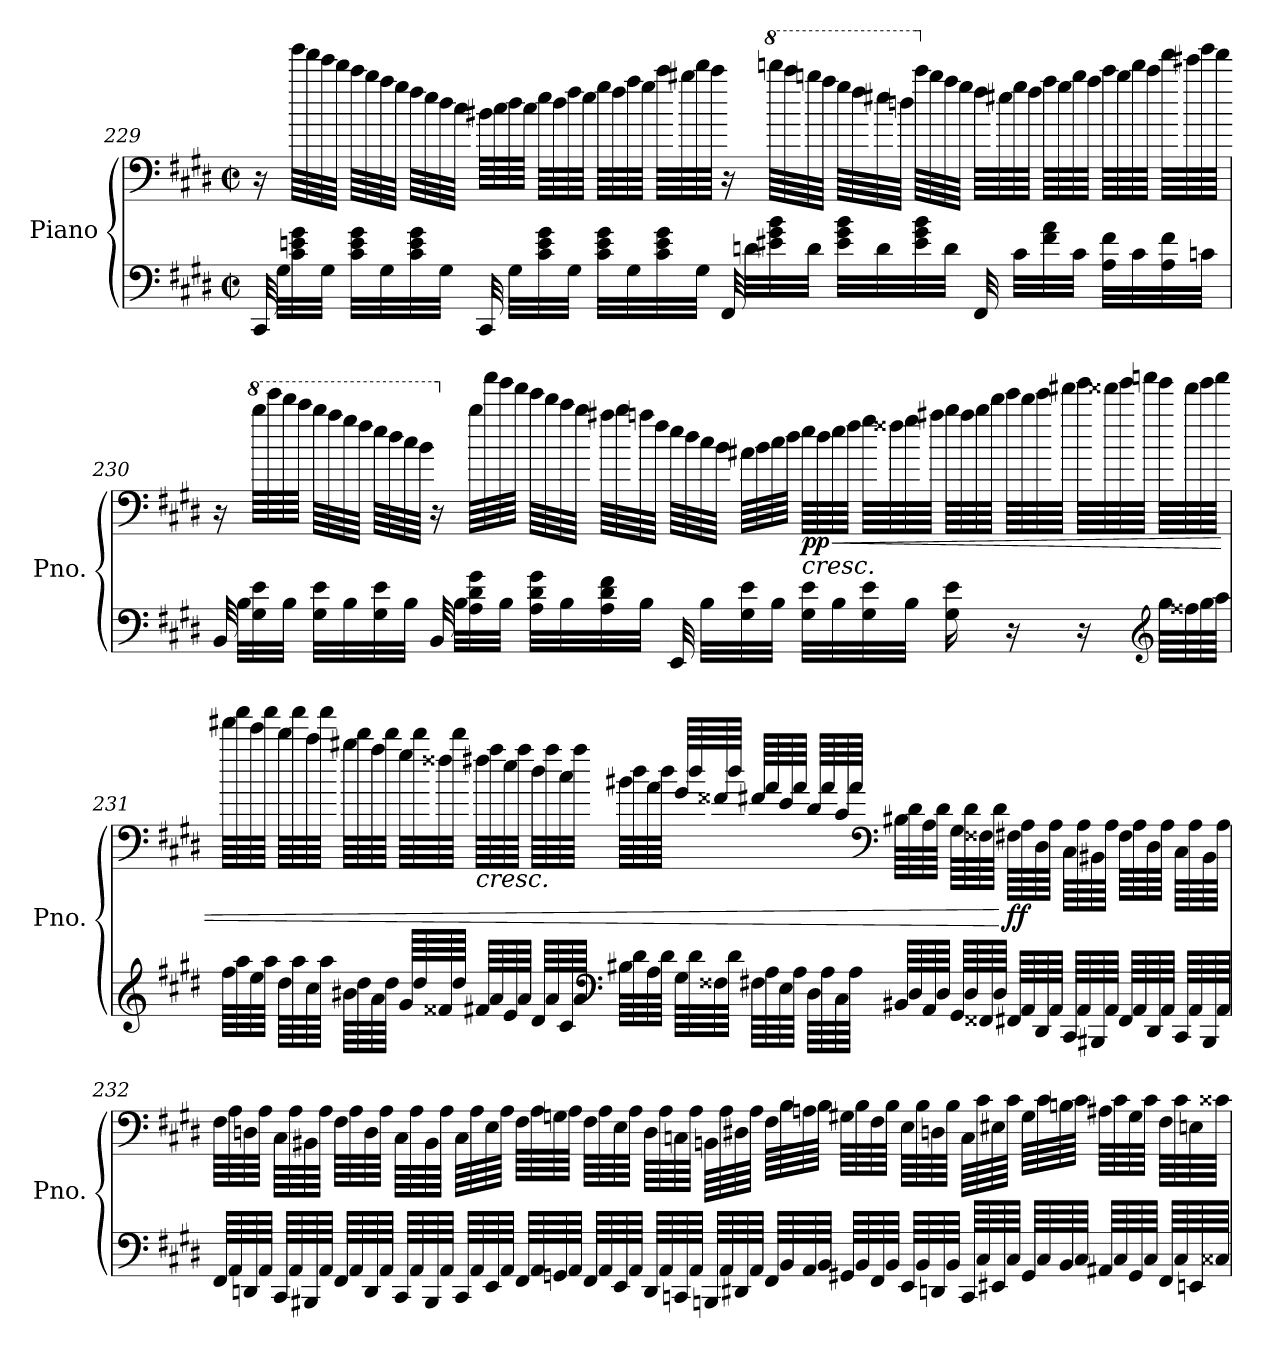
**kern	**kern	**dynam
*part1	*part1	*part1
*staff2	*staff1	*staff1/2
*I"Piano	*	*
*I'Pno.	*	*
!!LO:LB:g=z
*clefF4	*clefF4	*
*k[f#c#g#d#]	*k[f#c#g#d#]	*
*M2/2	*M2/2	*
*met(c|)	*met(c|)	*
=229	=229	=229
32CC#/	16r	.
32G#\LLL	.	.
32c#\ 32en\ 32g#\	64ggg#\LLLL	.
.	64fff#\	.
32G#\JJJ	64eee\	.
.	64ddd#\JJJJ	.
32c#\ 32e\ 32g#\LLL	64ccc#\LLLL	.
.	64bb\	.
32G#\	64aa\	.
.	64gg#\JJJJ	.
32c#\ 32e\ 32g#\	64ff#\LLLL	.
.	64ee\	.
32G#\JJJ	64dd#\	.
.	64cc#\JJJJ	.
32CC#/	64b#X\LLLL	.
.	64cc#\	.
32G#\LLL	64dd#\	.
.	64cc#\JJJJ	.
32c#\ 32e\ 32g#\	64ee\LLLL	.
.	64dd#\	.
32G#\JJJ	64ff#\	.
.	64ee\JJJJ	.
32c#\ 32e\ 32g#\LLL	64gg#\LLLL	.
.	64ff#\	.
32G#\	64aa\	.
.	64gg#\JJJJ	.
32c#\ 32e\ 32g#\	64ccc#\LLLL	.
.	64bb#X\	.
32G#\JJJ	64ddd#\	.
.	64ccc#\JJJJ	.
32FF#/	16r	.
32dn\LLL	.	.
*	*8va	*
32e#X\ 32g#\ 32b\	64ddddn\LLLL	.
.	64cccc#\	.
32d\JJJ	64bbbn\	.
.	64aaa\JJJJ	.
32e#\ 32g#\ 32b\LLL	64ggg#\LLLL	.
.	64fff#\	.
32d\	64eee#X\	.
.	64dddn\JJJJ	.
*	*X8va	*
32e#\ 32g#\ 32b\	64ccc#\LLLL	.
.	64bb\	.
32d\JJJ	64aa\	.
.	64gg#\JJJJ	.
32FF#/	64ff#\LLLL	.
.	64ee#X\	.
32c#\LLL	64gg#\	.
.	64ff#\JJJJ	.
32f#\ 32a\	64aa\LLLL	.
.	64gg#\	.
32c#\JJJ	64bb\	.
.	64aa\JJJJ	.
32A\ 32f#\LLL	64ccc#\LLLL	.
.	64bb\	.
32c#\	64ddd\	.
.	64ccc#\JJJJ	.
32A\ 32f#\	64fff#\LLLL	.
.	64eee#X\	.
32cn\JJJ	64ggg#\	.
.	64fff#\JJJJ	.
!!LO:LB:g=z
=230	=230	=230
32BB/	16r	.
32B\LLL	.	.
*	*8va	*
32G#\ 32e\	64bbb\LLLL	.
.	64eeee\	.
32B\JJJ	64dddd#\	.
.	64cccc#\JJJJ	.
32G#\ 32e\LLL	64bbb\LLLL	.
.	64aaa\	.
32B\	64ggg#\	.
.	64fff#\JJJJ	.
32G#\ 32e\	64eee\LLLL	.
.	64ddd#\	.
32B\JJJ	64ccc#\	.
.	64bb\JJJJ	.
*	*X8va	*
32BB/	16r	.
32B\LLL	.	.
32A\ 32d#\ 32g#\	64bb\LLLL	.
.	64aaa\	.
32B\JJJ	64ggg#\	.
.	64fff#\JJJJ	.
32A\ 32d#\ 32g#\LLL	64eee\LLLL	.
.	64ddd#\	.
32B\	64ccc#\	.
.	64bb\JJJJ	.
32A\ 32d#\ 32f#\	64aa#X\LLLL	.
.	64bb\	.
32B\JJJ	64aan\	.
.	64ff#\JJJJ	.
32EE/	64ee\LLLL	.
.	64dd#\	.
32B\LLL	64cc#\	.
.	64b\JJJJ	.
32G#\ 32e\	64a#X\LLLL	.
.	64b\	.
32B\JJJ	64cc#\	.
.	64dd#\JJJJ	.
!	!LO:TX:b:i:t=cresc.	!
!	!	!LO:HP:b
!	!	!LO:DY:n=1:b
32G#\ 32e\LLL	64ee\LLLL	< pp
.	64dd#\	.
32B\	64ee\	.
.	64ff#\JJJJ	.
32G#\ 32e\	64gg#\LLLL	.
.	64ff##X\	.
32B\JJJ	64gg#\	.
.	64aa#X\JJJJ	.
16G#\ 16e\	64bb\LLLL	.
.	64aa#\	.
.	64bb\	.
.	64ddd#\JJJJ	.
16r	64eee\LLLL	.
.	64ddd#\	.
.	64eee\	.
.	64fff#X\JJJJ	.
16r	64ggg#\LLLL	.
.	64fff##X\	.
.	64ggg#\	.
.	64aaan\JJJJ	.
*clefG2	*	*
64gg#\LLLL	64ggg#\LLLL	.
64ff##X\	64fff##\	.
64gg#\	64ggg#\	.
64aa\JJJJ	64aaa\JJJJ	.
!!LO:LB:g=z
=231	=231	=231
64ff#\LLLL	64fff#X\LLLL	.
64aa\	64aaa\	.
64ee\	64eee\	.
64aa\JJJJ	64aaa\JJJJ	.
64dd#\LLLL	64ddd#\LLLL	.
64aa\	64aaa\	.
64cc#\	64ccc#\	.
64aa\JJJJ	64aaa\JJJJ	.
64b#X\LLLL	64bb#X\LLLL	.
64dd#\	64ddd#\	.
64a\	64aa\	.
64dd#\JJJJ	64ddd#\JJJJ	.
64g#/LLLL	64gg#\LLLL	.
64dd#/	64ddd#\	.
64f##X/	64ff##X\	.
64dd#/JJJJ	64ddd#\JJJJ	.
!	!LO:TX:b:i:t=cresc.	!
64f#X/LLLL	64ff#X\LLLL	.
64a/	64aa\	.
64e/	64ee\	.
64a/JJJJ	64aa\JJJJ	.
64d#/LLLL	64dd#\LLLL	.
64a/	64aa\	.
64c#/	64cc#\	.
64a/JJJJ	64aa\JJJJ	.
*clefF4	*	*
64B#X\LLLL	64b#X\LLLL	.
64d#\	64dd#\	.
64A\	64a\	.
64d#\JJJJ	64dd#\JJJJ	.
64G#\LLLL	64g#/LLLL	.
64d#\	64dd#/	.
64F##X\	64f##X/	.
64d#\JJJJ	64dd#/JJJJ	.
64F#X\LLLL	64f#X/LLLL	.
64A\	64a/	.
64E\	64e/	.
64A\JJJJ	64a/JJJJ	.
64D#\LLLL	64d#/LLLL	.
64A\	64a/	.
64C#\	64c#/	.
64A\JJJJ	64a/JJJJ	.
*	*clefF4	*
64BB#X/LLLL	64B#X\LLLL	.
64D#/	64d#\	.
64AA/	64A\	.
64D#/JJJJ	64d#\JJJJ	.
64GG#/LLLL	64G#\LLLL	.
64D#/	64d#\	.
64FF##X/	64F##X\	.
64D#/JJJJ	64d#\JJJJ	.
!	!	!LO:DY:n=1:b
64FF#X/LLLL	64F#X\LLLL	[ ff
64AA/	64A\	.
64DD#/	64D#\	.
64AA/JJJJ	64A\JJJJ	.
64CC#/LLLL	64C#\LLLL	.
64AA/	64A\	.
64BBB#X/	64BB#X\	.
64AA/JJJJ	64A\JJJJ	.
64FF#/LLLL	64F#\LLLL	.
64AA/	64A\	.
64DD#/	64D#\	.
64AA/JJJJ	64A\JJJJ	.
64CC#/LLLL	64C#\LLLL	.
64AA/	64A\	.
64BBB#/	64BB#\	.
64AA/JJJJ	64A\JJJJ	.
!!LO:LB:g=z
=232	=232	=232
64FF#/LLLL	64F#\LLLL	.
64AA/	64A\	.
64DDn/	64Dn\	.
64AA/JJJJ	64A\JJJJ	.
64CC#/LLLL	64C#\LLLL	.
64AA/	64A\	.
64BBB#X/	64BB#X\	.
64AA/JJJJ	64A\JJJJ	.
64FF#/LLLL	64F#\LLLL	.
64AA/	64A\	.
64DD/	64D\	.
64AA/JJJJ	64A\JJJJ	.
64CC#/LLLL	64C#\LLLL	.
64AA/	64A\	.
64BBB#/	64BB#\	.
64AA/JJJJ	64A\JJJJ	.
64CC#/LLLL	64C#\LLLL	.
64AA/	64A\	.
64EE/	64E\	.
64AA/JJJJ	64A\JJJJ	.
64FF#/LLLL	64F#\LLLL	.
64AA/	64A\	.
64GGn/	64Gn\	.
64AA/JJJJ	64A\JJJJ	.
64FF#/LLLL	64F#\LLLL	.
64AA/	64A\	.
64EE/	64E\	.
64AA/JJJJ	64A\JJJJ	.
64DD/LLLL	64D\LLLL	.
64AA/	64A\	.
64CCn/	64Cn\	.
64AA/JJJJ	64A\JJJJ	.
64BBBn/LLLL	64BBn\LLLL	.
64AA/	64A\	.
64DD#X/	64D#X\	.
64AA/JJJJ	64A\JJJJ	.
64FF#/LLLL	64F#\LLLL	.
64BB/	64B\	.
64AA/	64An\	.
64BB/JJJJ	64B\JJJJ	.
64GG#X/LLLL	64G#X\LLLL	.
64BB/	64B\	.
64FF#/	64F#\	.
64BB/JJJJ	64B\JJJJ	.
64EE/LLLL	64E\LLLL	.
64BB/	64B\	.
64DDn/	64Dn\	.
64BB/JJJJ	64B\JJJJ	.
64CC/LLLL	64C\LLLL	.
64C#/	64c#\	.
64EE#X/	64E#X\	.
64C#/JJJJ	64c#\JJJJ	.
64GG#/LLLL	64G#\LLLL	.
64C#/	64c#\	.
64BB/	64Bn\	.
64C#/JJJJ	64c#\JJJJ	.
64AA#X/LLLL	64A#X\LLLL	.
64C#/	64c#\	.
64GG#/	64G#\	.
64C#/JJJJ	64c#\JJJJ	.
64FF#/LLLL	64F#\LLLL	.
64C#/	64c#\	.
64EEn/	64En\	.
64C##X/JJJJ	64c##X\JJJJ	.
=	=	=
*-	*-	*-
